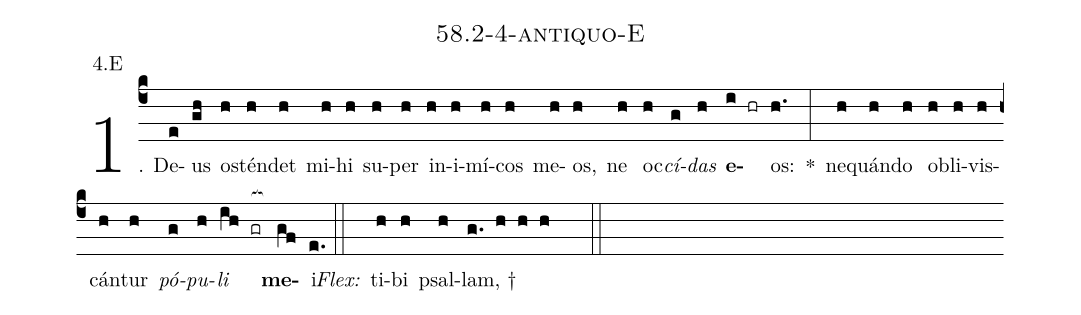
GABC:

name: 58.2-4-antiquo-E;
annotation: 4.E;
%%
(c4)1. De(e)us(gh) os(h)tén(h)det(h) mi(h)hi(h) su(h)per(h) in(h)i(h)mí(h)cos(h) me(h)os,(h) ne(h) oc(h)<i>cí</i>(g)<i>das</i>(h) <b>e</b>(i hr)os:(h.) *(:) ne(h)quán(h)do(h) ob(h)li(h)vis(h)cán(h)tur(h) <i>pó</i>(g)<i>pu</i>(h)<i>li</i>(ih gr[ocb:1{]) <b>me</b>(gf[ocb:0}])i.(e.) (::)
<i>Flex:</i>()  ti(h)bi(h) psal(h)lam, †(g. h h h  ::)
